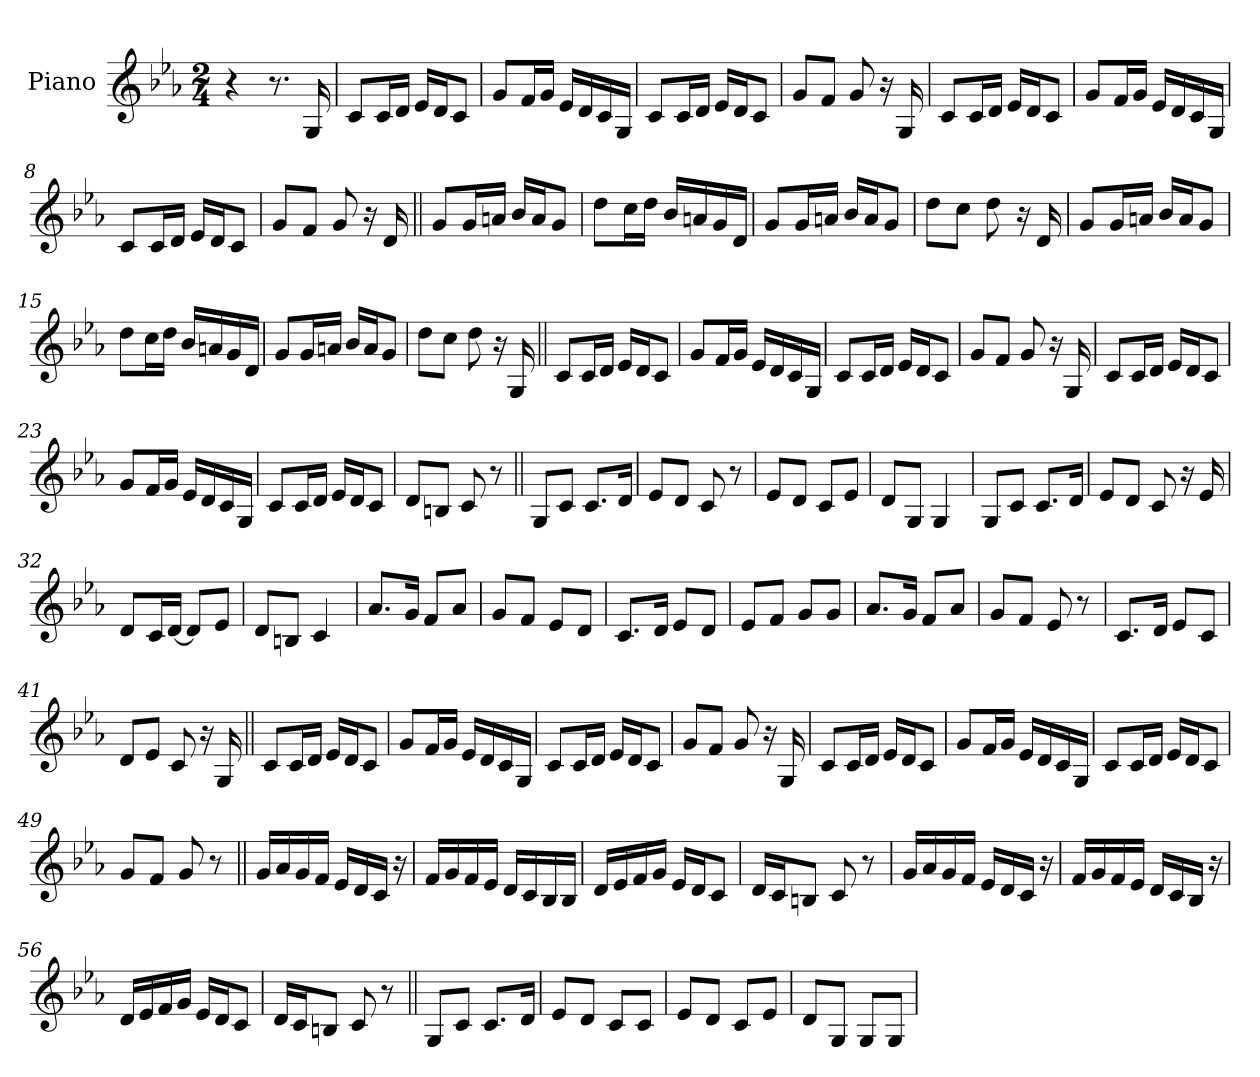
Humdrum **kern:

**kern
*part1
*staff1
*I"Piano
*I'Pno.
*clefG2
*k[b-e-a-]
*M2/4
*MM100
=1
4r
8.r
16G!
=2
8c!L
16c!L
16d!JJ
16e-!LL
16d!J
8c!J
=3
8g!L
16f!L
16g!JJ
16e-!LL
16d!
16c!
16G!JJ
=4
8c!L
16c!L
16d!JJ
16e-!LL
16d!J
8c!J
=5
8g!L
8f!J
8g!
16r
16G!
=6
8c!L
16c!L
16d!JJ
16e-!LL
16d!J
8c!J
=7
8g!L
16f!L
16g!JJ
16e-!LL
16d!
16c!
16G!JJ
=8
8c!L
16c!L
16d!JJ
16e-!LL
16d!J
8c!J
=9
8g!L
8f!J
8g!
16r
16d!
=10||
8g!L
16g!L
16an!JJ
16b-!LL
16a!J
8g!J
=11
8dd!L
16cc!L
16dd!JJ
16b-!LL
16an!
16g!
16d!JJ
=12
8g!L
16g!L
16an!JJ
16b-!LL
16a!J
8g!J
=13
8dd!L
8cc!J
8dd!
16r
16d!
=14
8g!L
16g!L
16an!JJ
16b-!LL
16a!J
8g!J
=15
8dd!L
16cc!L
16dd!JJ
16b-!LL
16an!
16g!
16d!JJ
=16
8g!L
16g!L
16an!JJ
16b-!LL
16a!J
8g!J
=17
8dd!L
8cc!J
8dd!
16r
16G!
=18||
8c!L
16c!L
16d!JJ
16e-!LL
16d!J
8c!J
=19
8g!L
16f!L
16g!JJ
16e-!LL
16d!
16c!
16G!JJ
=20
8c!L
16c!L
16d!JJ
16e-!LL
16d!J
8c!J
=21
8g!L
8f!J
8g!
16r
16G!
=22
8c!L
16c!L
16d!JJ
16e-!LL
16d!J
8c!J
=23
8g!L
16f!L
16g!JJ
16e-!LL
16d!
16c!
16G!JJ
=24
8c!L
16c!L
16d!JJ
16e-!LL
16d!J
8c!J
=25
8d!L
8Bn!J
8c!
8r
=26||
8GL
8cJ
8.cL
16dJk
=27
8e-L
8dJ
8c
8r
=28
8e-L
8dJ
8cL
8e-J
=29
8dL
8GJ
4G
=30
8GL
8cJ
8.cL
16dJk
=31
8e-L
8dJ
8c
16r
16e-
=32
8dL
16cL
[16dJJ
8dL]
8e-J
=33
8dL
8BnJ
4c
=34
8.a-L
16gJk
8fL
8a-J
=35
8gL
8fJ
8e-L
8dJ
=36
8.cL
16dJk
8e-L
8dJ
=37
8e-L
8fJ
8gL
8gJ
=38
8.a-L
16gJk
8fL
8a-J
=39
8gL
8fJ
8e-
8r
=40
8.cL
16dJk
8e-L
8cJ
=41
8dL
8e-J
8c
16r
16G!
=42||
8c!L
16c!L
16d!JJ
16e-!LL
16d!J
8c!J
=43
8g!L
16f!L
16g!JJ
16e-!LL
16d!
16c!
16G!JJ
=44
8c!L
16c!L
16d!JJ
16e-!LL
16d!J
8c!J
=45
8g!L
8f!J
8g!
16r
16G!
=46
8c!L
16c!L
16d!JJ
16e-!LL
16d!J
8c!J
=47
8g!L
16f!L
16g!JJ
16e-!LL
16d!
16c!
16G!JJ
=48
8c!L
16c!L
16d!JJ
16e-!LL
16d!J
8c!J
=49
8g!L
8f!J
8g!
8r
=50||
16gLL
16a-
16g
16fJJ
16e-LL
16d
16cJJ
16r
=51
16fLL
16g
16f
16e-JJ
16dLL
16c
16B-
16B-JJ
=52
16dLL
16e-
16f
16gJJ
16e-LL
16dJ
8cJ
=53
16dLL
16cJ
8BnJ
8c
8r
=54
16gLL
16a-
16g
16fJJ
16e-LL
16d
16cJJ
16r
=55
16fLL
16g
16f
16e-JJ
16dLL
16c
16B-JJ
16r
=56
16dLL
16e-
16f
16gJJ
16e-LL
16dJ
8cJ
=57
16dLL
16cJ
8BnJ
8c
8r
=58||
8GL
8cJ
8.cL
16dJk
=59
8e-L
8dJ
8cL
8cJ
=60
8e-L
8dJ
8cL
8e-J
=61
8dL
8GJ
8GL
8GJ
=
*-
